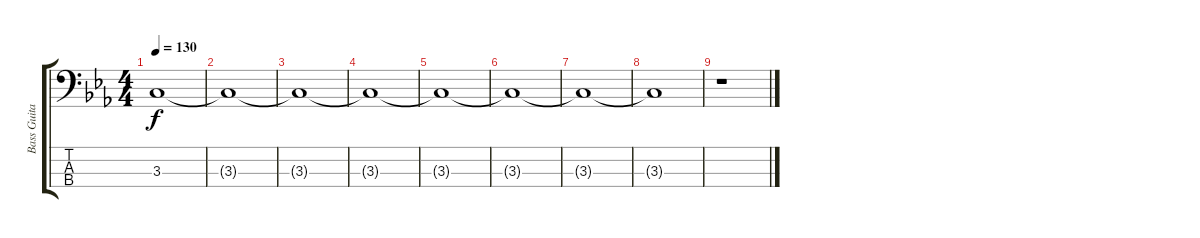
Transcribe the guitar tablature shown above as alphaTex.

\track ("Bass Guitar" "Bass Guita") {instrument electricbassfinger}
\staff {score tabs}
\tuning (G2 D2 A1 D1) {hide}
\ts (4 4)
\tempo 130
\clef f4
\ks cminor
3.3{t}.1{dy f} |
3.3{t}.1 |
3.3{t}.1 |
3.3{t}.1 |
3.3{t}.1 |
3.3{t}.1 |
3.3{t}.1 |
3.3{t}.1 |
r.1
